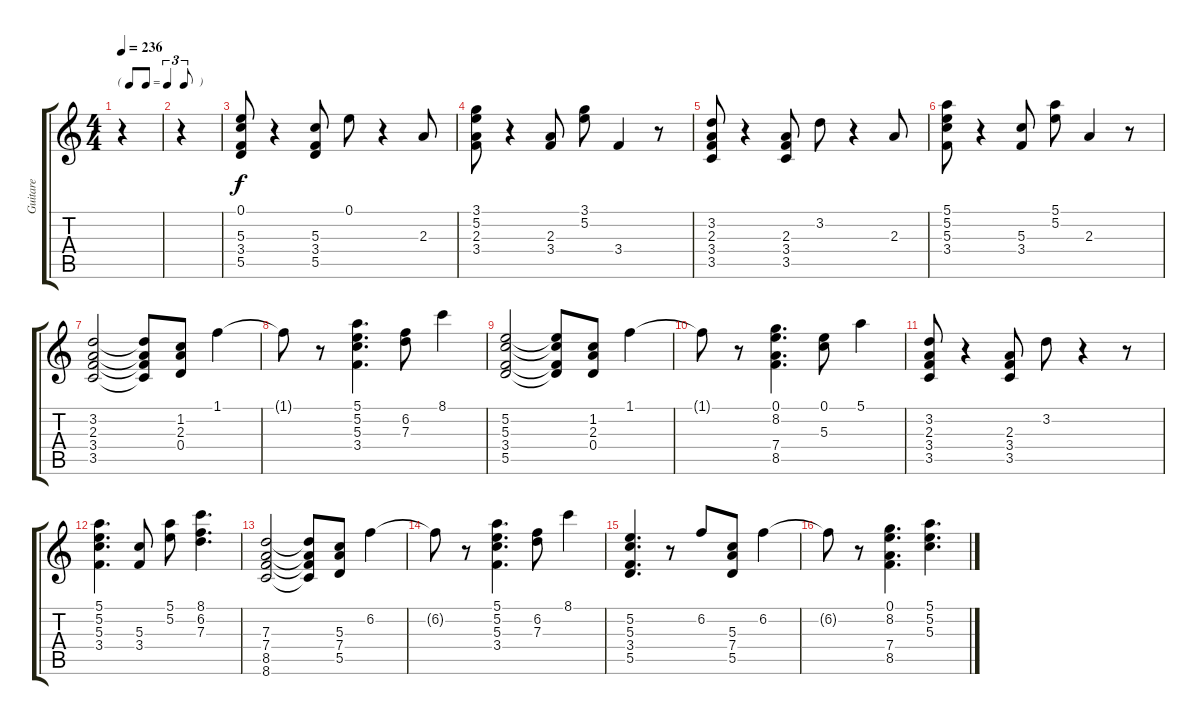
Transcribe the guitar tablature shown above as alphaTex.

\track ("Guitare" "Guitare") {instrument electricguitarjazz}
\staff {score tabs}
\tuning (E4 B3 G3 D3 A2 E2) {hide}
\ts (4 4)
\tf triplet8th
\tempo 236
\clef g2
\ks c
r.4{dy ff} |
r.4 |
(0.1 5.3 3.4 5.5).8{dy f} r.4 (5.3 3.4 5.5).8 0.1.8 r.4 2.3.8 |
(3.1 5.2 2.3 3.4).8 r.4 (2.3 3.4).8 (3.1 5.2).8 3.4.4 r.8 |
(3.2 2.3 3.4 3.5).8 r.4 (2.3 3.4 3.5).8 3.2.8 r.4 2.3.8 |
(5.1 5.2 5.3 3.4).8 r.4 (5.3 3.4).8 (5.1 5.2).8 2.3.4 r.8 |
(3.2 2.3 3.4 3.5).2 (3.2{t} 2.3{t} 3.4{t} 3.5{t}).8 (1.2 2.3 0.4).8 1.1.4 |
1.1{t}.8 r.8 (5.1 5.2 5.3 3.4).4{d} (6.2 7.3).8 8.1.4 |
(5.2 5.3 3.4 5.5).2 (5.2{t} 5.3{t} 3.4{t} 5.5{t}).8 (1.2 2.3 0.4).8 1.1.4 |
1.1{t}.8 r.8 (0.1 8.2 7.4 8.5).4{d} (0.1 5.3).8 5.1.4 |
(3.2 2.3 3.4 3.5).8 r.4 (2.3 3.4 3.5).8 3.2.8 r.4 r.8 |
(5.1 5.2 5.3 3.4).4{d} (5.3 3.4).8 (5.1 5.2).8 (8.1 6.2 7.3).4{d} |
(7.3 7.4 8.5 8.6).2 (7.3{t} 7.4{t} 8.5{t} 8.6{t}).8 (5.3 7.4 5.5).8 6.2.4 |
6.2{t}.8 r.8 (5.1 5.2 5.3 3.4).4{d} (6.2 7.3).8 8.1.4 |
(5.2 5.3 3.4 5.5).4{d} r.8 6.2.8 (5.3 7.4 5.5).8 6.2.4 |
6.2{t}.8 r.8 (0.1 8.2 7.4 8.5).4{d} (5.1 5.2 5.3).4{d}
